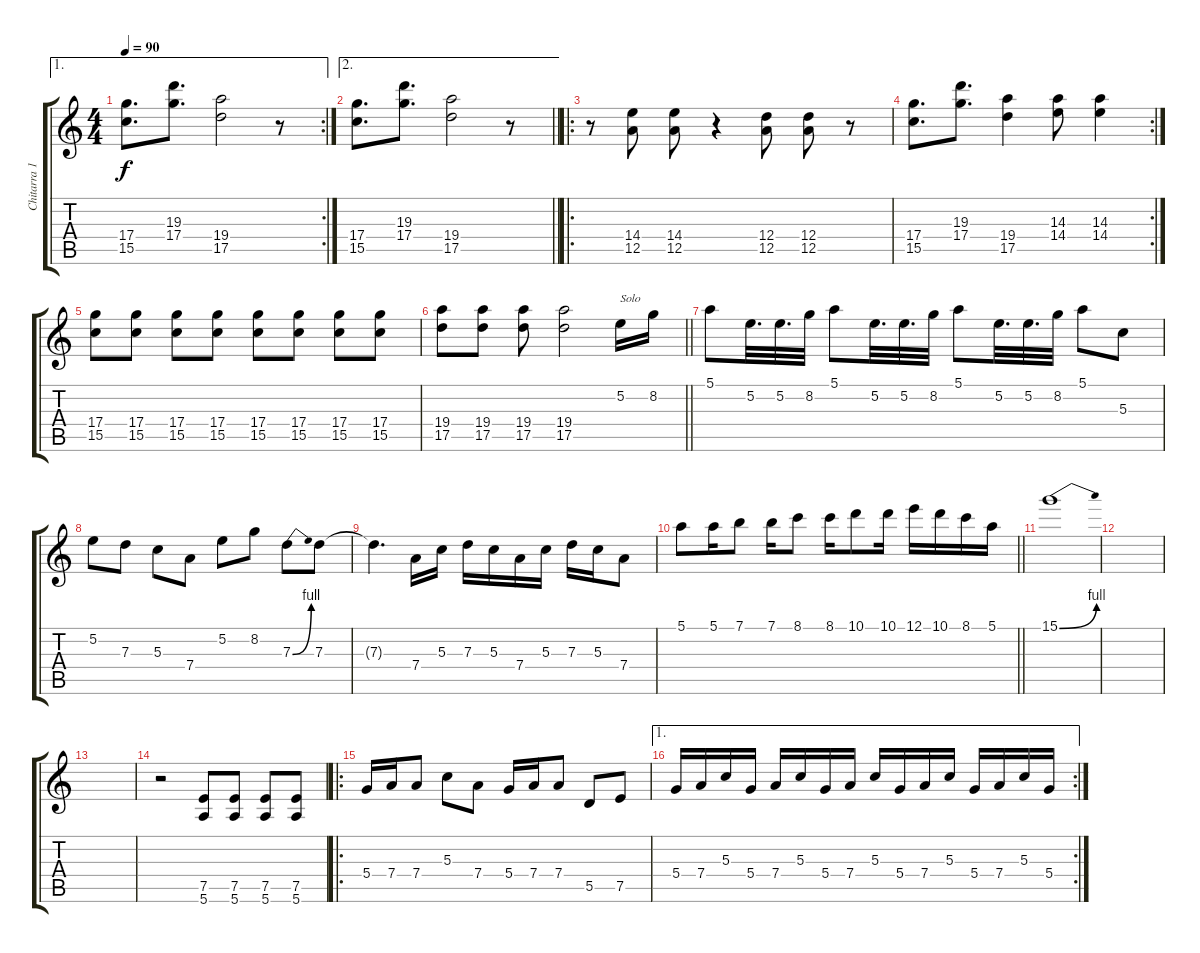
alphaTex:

\track ("Chitarra 1" "Chitarra 1") {instrument distortionguitar}
\staff {score tabs}
\tuning (E4 B3 G3 D3 A2 E2) {hide}
\ae 1
\rc 2
\ts (4 4)
\tempo 90
\clef g2
\ks c
(17.4 15.5).8{d dy f} (19.3 17.4).8{d} (19.4 17.5).2 r.8 |
\ae 2
\barLineRight lightlight
(17.4 15.5).8{d} (19.3 17.4).8{d} (19.4 17.5).2 r.8 |
\ro
r.8 (14.4 12.5).8 (14.4 12.5).8 r.4 (12.4 12.5).8 (12.4 12.5).8 r.8 |
\rc 2
(17.4 15.5).8{d} (19.3 17.4).8{d} (19.4 17.5).4 (14.3 14.4).8 (14.3 14.4).4 |
(17.4 15.5).8 (17.4 15.5).8 (17.4 15.5).8 (17.4 15.5).8 (17.4 15.5).8 (17.4 15.5).8 (17.4 15.5).8 (17.4 15.5).8 |
\barLineRight lightlight
(19.4 17.5).8 (19.4 17.5).8 (19.4 17.5).8 (19.4 17.5).2 5.2.16{txt "Solo"} 8.2.16 |
5.1.8 5.2.32{d} 5.2.32{d} 8.2.32 5.1.8 5.2.32{d} 5.2.32{d} 8.2.32 5.1.8 5.2.32{d} 5.2.32{d} 8.2.32 5.1.8 5.3.8 |
5.2.8 7.3.8 5.3.8 7.4.8 5.2.8 8.2.8 7.3{be (bend 0 0 60 4)}.8 7.3.8 |
7.3{t}.4{d} 7.4.16 5.3.16 7.3.16 5.3.16 7.4.16 5.3.16 7.3.16 5.3.16 7.4.8 |
\barLineRight lightlight
5.1.8 5.1.16 7.1.8 7.1.16 8.1.8 8.1.16 10.1.8 10.1.16 12.1.16 10.1.16 8.1.16 5.1.16 |
15.1{be (bend 0 0 60 4)}.1 |
|
|
r.2 (7.5 5.6).8 (7.5 5.6).8 (7.5 5.6).8 (7.5 5.6).8 |
\ro
5.4.16 7.4.16 7.4.8 5.3.8 7.4.8 5.4.16 7.4.16 7.4.8 5.5.8 7.5.8 |
\ae 1
\rc 2
5.4.16 7.4.16 5.3.16 5.4.16 7.4.16 5.3.16 5.4.16 7.4.16 5.3.16 5.4.16 7.4.16 5.3.16 5.4.16 7.4.16 5.3.16 5.4.16
